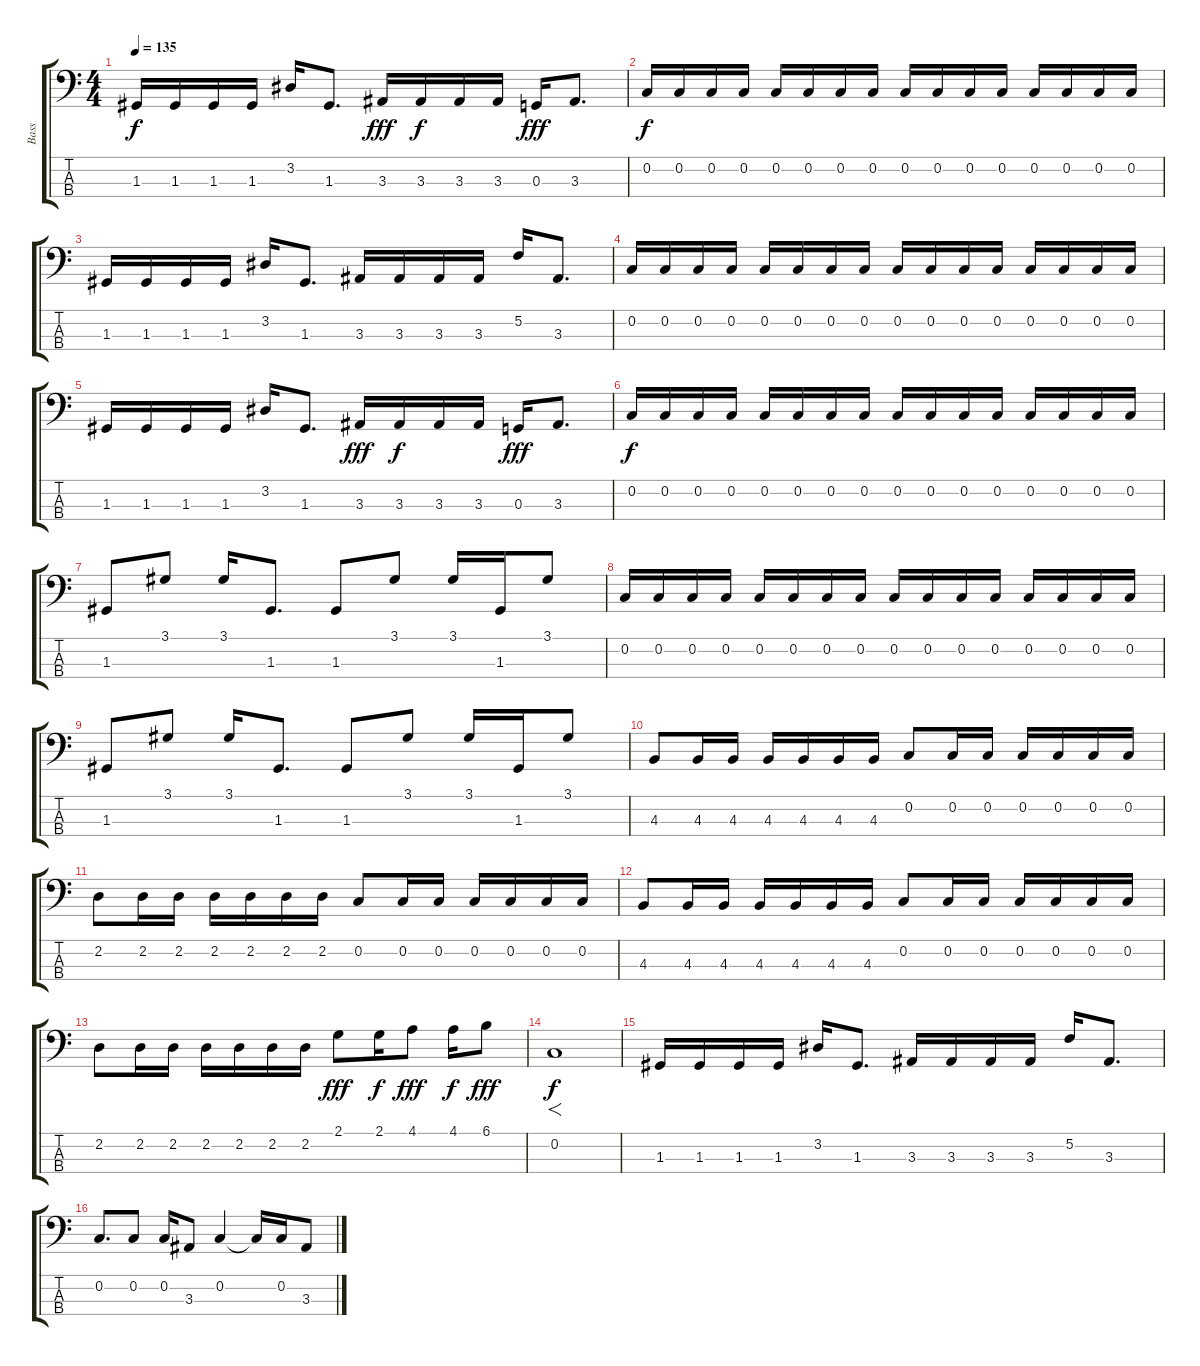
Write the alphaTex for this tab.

\track ("Bass" "Bass") {instrument electricbasspick}
\staff {score tabs}
\tuning (F2 C2 G1 D1) {hide}
\ts (4 4)
\tempo 135
\clef f4
\ks c
1.3.16{dy f} 1.3.16 1.3.16 1.3.16 3.2.16 1.3.8{d} 3.3.16{dy fff} 3.3.16{dy f} 3.3.16 3.3.16 0.3.16{dy fff} 3.3.8{d} |
0.2.16{dy f} 0.2.16 0.2.16 0.2.16 0.2.16 0.2.16 0.2.16 0.2.16 0.2.16 0.2.16 0.2.16 0.2.16 0.2.16 0.2.16 0.2.16 0.2.16 |
1.3.16 1.3.16 1.3.16 1.3.16 3.2.16 1.3.8{d} 3.3.16 3.3.16 3.3.16 3.3.16 5.2.16 3.3.8{d} |
0.2.16 0.2.16 0.2.16 0.2.16 0.2.16 0.2.16 0.2.16 0.2.16 0.2.16 0.2.16 0.2.16 0.2.16 0.2.16 0.2.16 0.2.16 0.2.16 |
1.3.16 1.3.16 1.3.16 1.3.16 3.2.16 1.3.8{d} 3.3.16{dy fff} 3.3.16{dy f} 3.3.16 3.3.16 0.3.16{dy fff} 3.3.8{d} |
0.2.16{dy f} 0.2.16 0.2.16 0.2.16 0.2.16 0.2.16 0.2.16 0.2.16 0.2.16 0.2.16 0.2.16 0.2.16 0.2.16 0.2.16 0.2.16 0.2.16 |
1.3.8 3.1.8 3.1.16 1.3.8{d} 1.3.8 3.1.8 3.1.16 1.3.16 3.1.8 |
0.2.16 0.2.16 0.2.16 0.2.16 0.2.16 0.2.16 0.2.16 0.2.16 0.2.16 0.2.16 0.2.16 0.2.16 0.2.16 0.2.16 0.2.16 0.2.16 |
1.3.8 3.1.8 3.1.16 1.3.8{d} 1.3.8 3.1.8 3.1.16 1.3.16 3.1.8 |
4.3.8 4.3.16 4.3.16 4.3.16 4.3.16 4.3.16 4.3.16 0.2.8 0.2.16 0.2.16 0.2.16 0.2.16 0.2.16 0.2.16 |
2.2.8 2.2.16 2.2.16 2.2.16 2.2.16 2.2.16 2.2.16 0.2.8 0.2.16 0.2.16 0.2.16 0.2.16 0.2.16 0.2.16 |
4.3.8 4.3.16 4.3.16 4.3.16 4.3.16 4.3.16 4.3.16 0.2.8 0.2.16 0.2.16 0.2.16 0.2.16 0.2.16 0.2.16 |
2.2.8 2.2.16 2.2.16 2.2.16 2.2.16 2.2.16 2.2.16 2.1.8{dy fff} 2.1.16{dy f} 4.1.8{dy fff} 4.1.16{dy f} 6.1.8{dy fff} |
0.2.1{f dy f} |
1.3.16 1.3.16 1.3.16 1.3.16 3.2.16 1.3.8{d} 3.3.16 3.3.16 3.3.16 3.3.16 5.2.16 3.3.8{d} |
0.2.8{d} 0.2.8 0.2.16 3.3.8 0.2.4 0.2{t}.16 0.2.16 3.3.8
